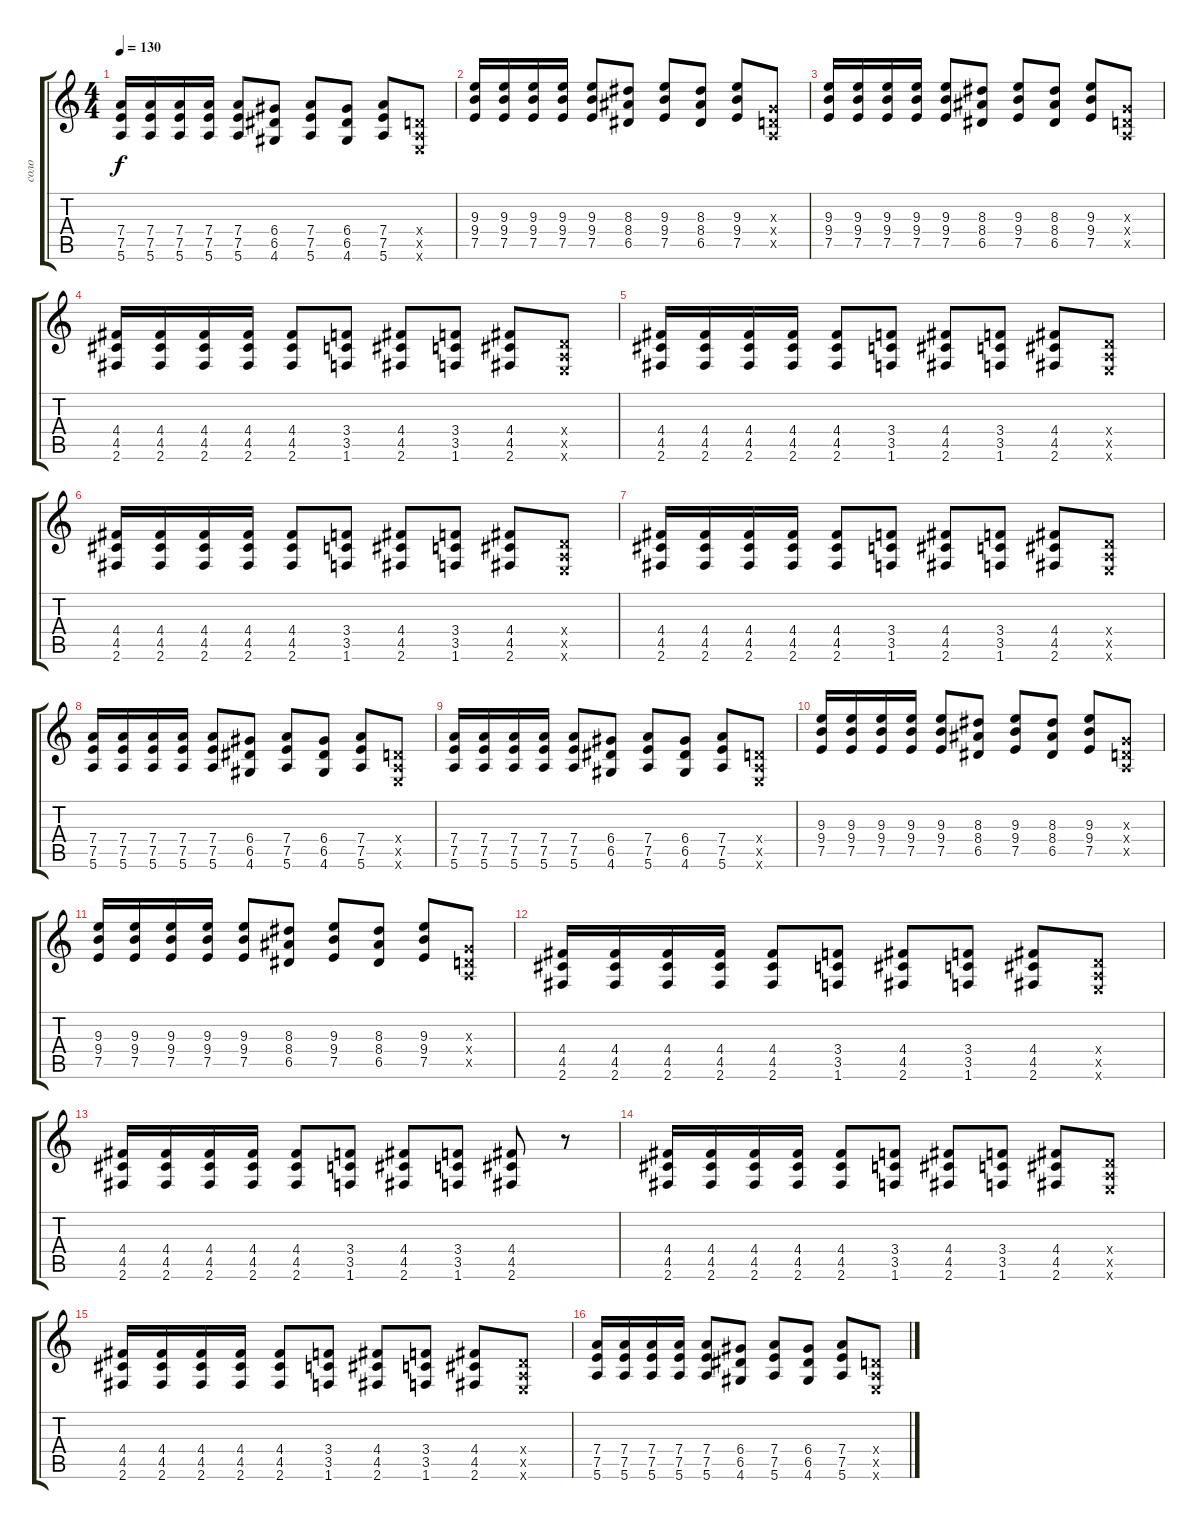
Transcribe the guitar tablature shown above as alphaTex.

\track ("соло" "соло") {instrument electricguitarmuted}
\staff {score tabs}
\tuning (E4 B3 G3 D3 A2 E2) {hide}
\ts (4 4)
\tempo 130
\clef g2
\ks c
(7.4 7.5 5.6).16{dy f} (7.4 7.5 5.6).16 (7.4 7.5 5.6).16 (7.4 7.5 5.6).16 (7.4 7.5 5.6).8 (6.4 6.5 4.6).8 (7.4 7.5 5.6).8 (6.4 6.5 4.6).8 (7.4 7.5 5.6).8 (0.4{x} 0.5{x} 0.6{x}).8 |
(9.3 9.4 7.5).16 (9.3 9.4 7.5).16 (9.3 9.4 7.5).16 (9.3 9.4 7.5).16 (9.3 9.4 7.5).8 (8.3 8.4 6.5).8 (9.3 9.4 7.5).8 (8.3 8.4 6.5).8 (9.3 9.4 7.5).8 (0.3{x} 0.4{x} 0.5{x}).8 |
(9.3 9.4 7.5).16 (9.3 9.4 7.5).16 (9.3 9.4 7.5).16 (9.3 9.4 7.5).16 (9.3 9.4 7.5).8 (8.3 8.4 6.5).8 (9.3 9.4 7.5).8 (8.3 8.4 6.5).8 (9.3 9.4 7.5).8 (0.3{x} 0.4{x} 0.5{x}).8 |
(4.4 4.5 2.6).16 (4.4 4.5 2.6).16 (4.4 4.5 2.6).16 (4.4 4.5 2.6).16 (4.4 4.5 2.6).8 (3.4 3.5 1.6).8 (4.4 4.5 2.6).8 (3.4 3.5 1.6).8 (4.4 4.5 2.6).8 (0.4{x} 0.5{x} 0.6{x}).8 |
(4.4 4.5 2.6).16 (4.4 4.5 2.6).16 (4.4 4.5 2.6).16 (4.4 4.5 2.6).16 (4.4 4.5 2.6).8 (3.4 3.5 1.6).8 (4.4 4.5 2.6).8 (3.4 3.5 1.6).8 (4.4 4.5 2.6).8 (0.4{x} 0.5{x} 0.6{x}).8 |
(4.4 4.5 2.6).16 (4.4 4.5 2.6).16 (4.4 4.5 2.6).16 (4.4 4.5 2.6).16 (4.4 4.5 2.6).8 (3.4 3.5 1.6).8 (4.4 4.5 2.6).8 (3.4 3.5 1.6).8 (4.4 4.5 2.6).8 (0.4{x} 0.5{x} 0.6{x}).8 |
(4.4 4.5 2.6).16 (4.4 4.5 2.6).16 (4.4 4.5 2.6).16 (4.4 4.5 2.6).16 (4.4 4.5 2.6).8 (3.4 3.5 1.6).8 (4.4 4.5 2.6).8 (3.4 3.5 1.6).8 (4.4 4.5 2.6).8 (0.4{x} 0.5{x} 0.6{x}).8 |
(7.4 7.5 5.6).16 (7.4 7.5 5.6).16 (7.4 7.5 5.6).16 (7.4 7.5 5.6).16 (7.4 7.5 5.6).8 (6.4 6.5 4.6).8 (7.4 7.5 5.6).8 (6.4 6.5 4.6).8 (7.4 7.5 5.6).8 (0.4{x} 0.5{x} 0.6{x}).8 |
(7.4 7.5 5.6).16 (7.4 7.5 5.6).16 (7.4 7.5 5.6).16 (7.4 7.5 5.6).16 (7.4 7.5 5.6).8 (6.4 6.5 4.6).8 (7.4 7.5 5.6).8 (6.4 6.5 4.6).8 (7.4 7.5 5.6).8 (0.4{x} 0.5{x} 0.6{x}).8 |
(9.3 9.4 7.5).16 (9.3 9.4 7.5).16 (9.3 9.4 7.5).16 (9.3 9.4 7.5).16 (9.3 9.4 7.5).8 (8.3 8.4 6.5).8 (9.3 9.4 7.5).8 (8.3 8.4 6.5).8 (9.3 9.4 7.5).8 (0.3{x} 0.4{x} 0.5{x}).8 |
(9.3 9.4 7.5).16 (9.3 9.4 7.5).16 (9.3 9.4 7.5).16 (9.3 9.4 7.5).16 (9.3 9.4 7.5).8 (8.3 8.4 6.5).8 (9.3 9.4 7.5).8 (8.3 8.4 6.5).8 (9.3 9.4 7.5).8 (0.3{x} 0.4{x} 0.5{x}).8 |
(4.4 4.5 2.6).16 (4.4 4.5 2.6).16 (4.4 4.5 2.6).16 (4.4 4.5 2.6).16 (4.4 4.5 2.6).8 (3.4 3.5 1.6).8 (4.4 4.5 2.6).8 (3.4 3.5 1.6).8 (4.4 4.5 2.6).8 (0.4{x} 0.5{x} 0.6{x}).8 |
(4.4 4.5 2.6).16 (4.4 4.5 2.6).16 (4.4 4.5 2.6).16 (4.4 4.5 2.6).16 (4.4 4.5 2.6).8 (3.4 3.5 1.6).8 (4.4 4.5 2.6).8 (3.4 3.5 1.6).8 (4.4 4.5 2.6).8 r.8 |
(4.4 4.5 2.6).16 (4.4 4.5 2.6).16 (4.4 4.5 2.6).16 (4.4 4.5 2.6).16 (4.4 4.5 2.6).8 (3.4 3.5 1.6).8 (4.4 4.5 2.6).8 (3.4 3.5 1.6).8 (4.4 4.5 2.6).8 (0.4{x} 0.5{x} 0.6{x}).8 |
(4.4 4.5 2.6).16 (4.4 4.5 2.6).16 (4.4 4.5 2.6).16 (4.4 4.5 2.6).16 (4.4 4.5 2.6).8 (3.4 3.5 1.6).8 (4.4 4.5 2.6).8 (3.4 3.5 1.6).8 (4.4 4.5 2.6).8 (0.4{x} 0.5{x} 0.6{x}).8 |
(7.4 7.5 5.6).16 (7.4 7.5 5.6).16 (7.4 7.5 5.6).16 (7.4 7.5 5.6).16 (7.4 7.5 5.6).8 (6.4 6.5 4.6).8 (7.4 7.5 5.6).8 (6.4 6.5 4.6).8 (7.4 7.5 5.6).8 (0.4{x} 0.5{x} 0.6{x}).8
